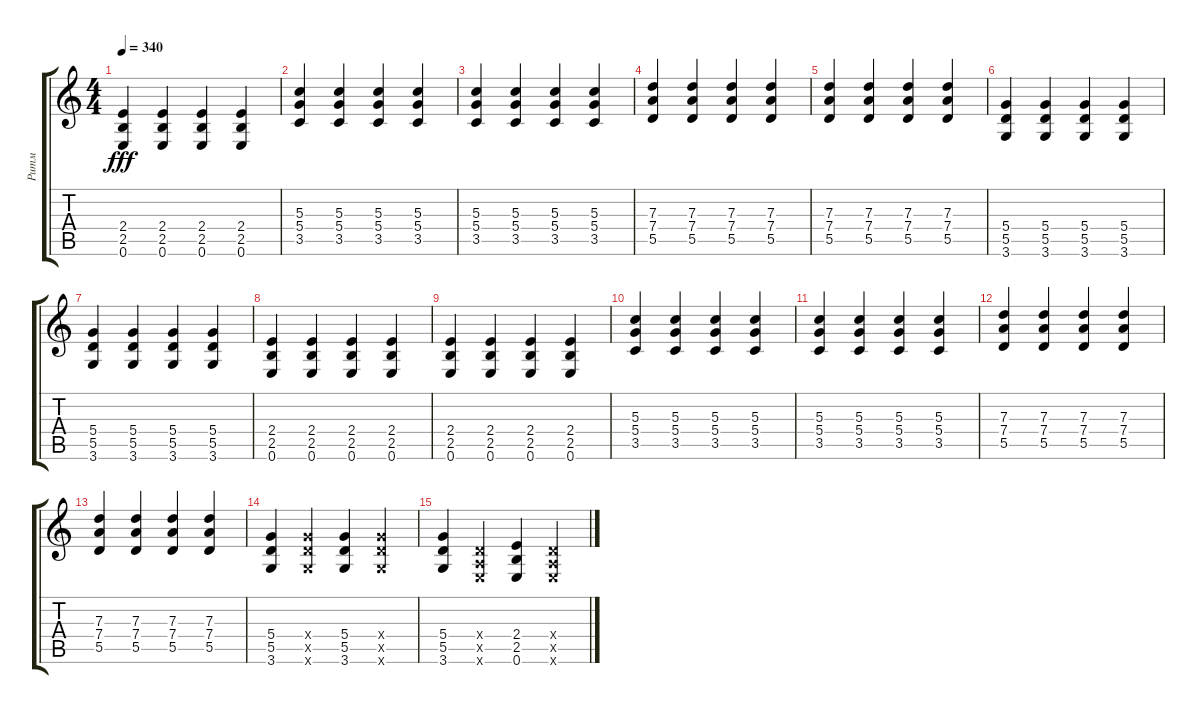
\track ("Ритм" "Ритм") {instrument distortionguitar}
\staff {score tabs}
\tuning (E4 B3 G3 D3 A2 E2) {hide}
\ts (4 4)
\tempo 340
\clef g2
\ks c
(2.4 2.5 0.6).4{dy fff} (2.4 2.5 0.6).4 (2.4 2.5 0.6).4 (2.4 2.5 0.6).4 |
(5.3 5.4 3.5).4 (5.3 5.4 3.5).4 (5.3 5.4 3.5).4 (5.3 5.4 3.5).4 |
(5.3 5.4 3.5).4 (5.3 5.4 3.5).4 (5.3 5.4 3.5).4 (5.3 5.4 3.5).4 |
(7.3 7.4 5.5).4 (7.3 7.4 5.5).4 (7.3 7.4 5.5).4 (7.3 7.4 5.5).4 |
(7.3 7.4 5.5).4 (7.3 7.4 5.5).4 (7.3 7.4 5.5).4 (7.3 7.4 5.5).4 |
(5.4 5.5 3.6).4 (5.4 5.5 3.6).4 (5.4 5.5 3.6).4 (5.4 5.5 3.6).4 |
(5.4 5.5 3.6).4 (5.4 5.5 3.6).4 (5.4 5.5 3.6).4 (5.4 5.5 3.6).4 |
(2.4 2.5 0.6).4 (2.4 2.5 0.6).4 (2.4 2.5 0.6).4 (2.4 2.5 0.6).4 |
(2.4 2.5 0.6).4 (2.4 2.5 0.6).4 (2.4 2.5 0.6).4 (2.4 2.5 0.6).4 |
(5.3 5.4 3.5).4 (5.3 5.4 3.5).4 (5.3 5.4 3.5).4 (5.3 5.4 3.5).4 |
(5.3 5.4 3.5).4 (5.3 5.4 3.5).4 (5.3 5.4 3.5).4 (5.3 5.4 3.5).4 |
(7.3 7.4 5.5).4 (7.3 7.4 5.5).4 (7.3 7.4 5.5).4 (7.3 7.4 5.5).4 |
(7.3 7.4 5.5).4 (7.3 7.4 5.5).4 (7.3 7.4 5.5).4 (7.3 7.4 5.5).4 |
(5.4 5.5 3.6).4 (5.4{x} 5.5{x} 3.6{x}).4 (5.4 5.5 3.6).4 (5.4{x} 5.5{x} 3.6{x}).4 |
(5.4 5.5 3.6).4 (0.4{x} 0.5{x} 0.6{x}).4 (2.4 2.5 0.6).4 (0.4{x} 0.5{x} 0.6{x}).4
